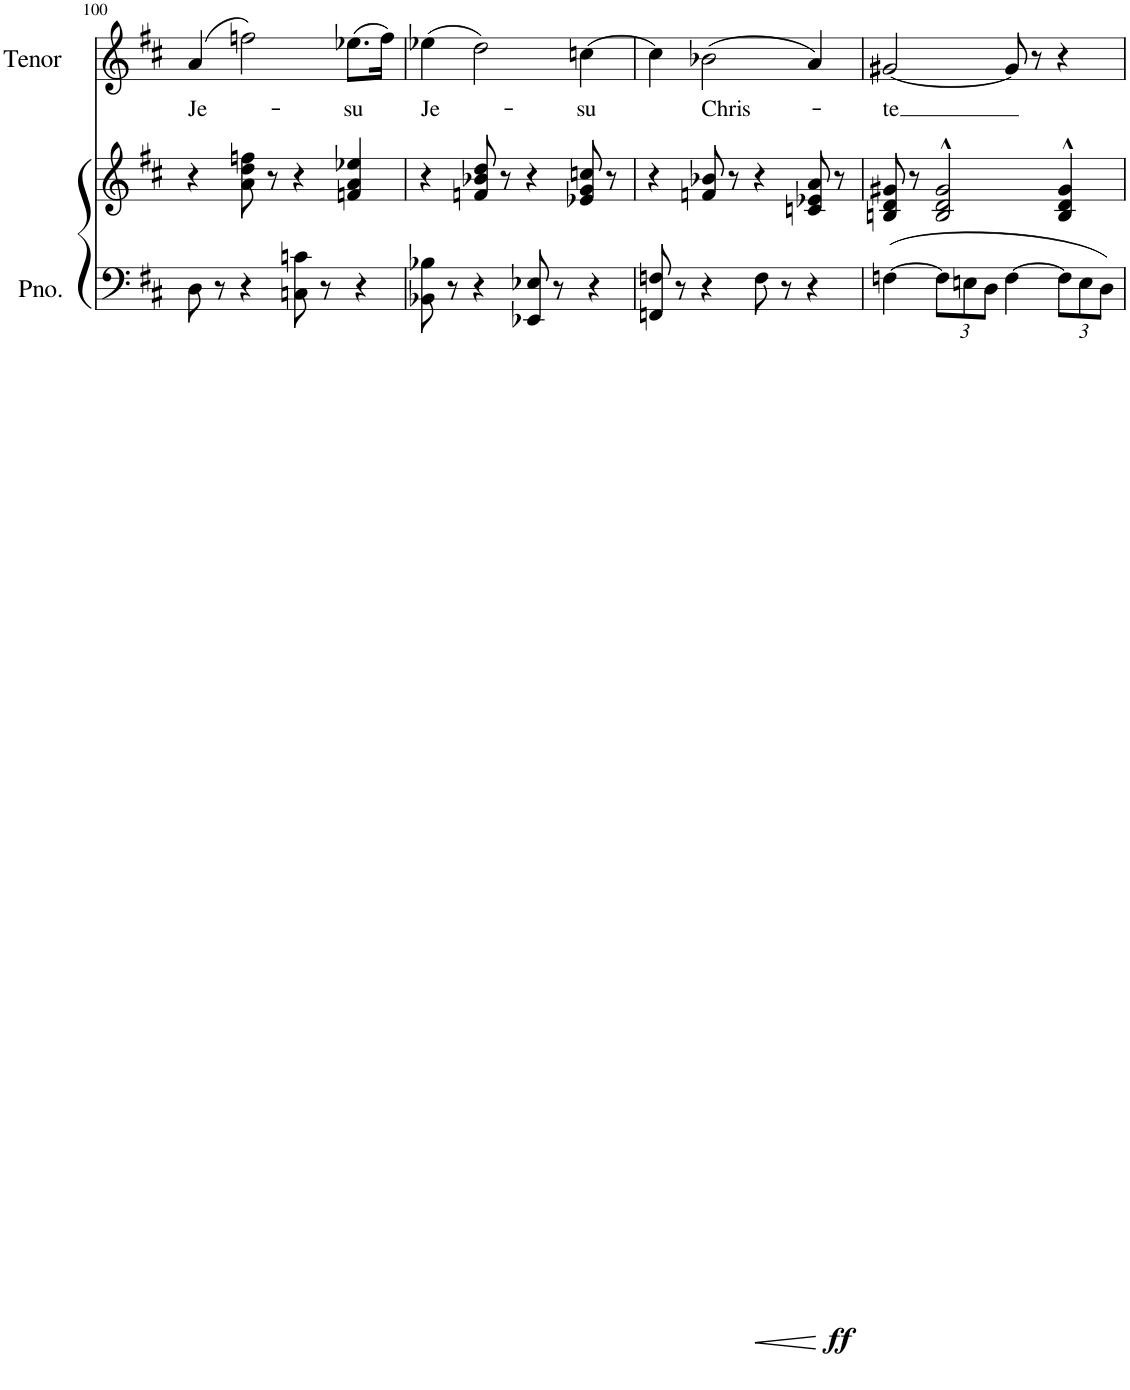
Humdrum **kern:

**kern	**dynam	**kern	**kern	**text
*part3	*part3	*part2	*part1	*part1
*staff3	*staff3	*staff2	*staff1	*staff1
*I"Piano	*	*I"Acoustic G	*I"Tenor	*
*I'Pno.	*	*	*I'Tenor	*
!!LO:PB:g=z
*clefF4	*	*clefG2	*clefG2	*
*k[f#c#]	*	*k[f#c#]	*k[f#c#]	*
*M4/4	*	*M4/4	*M4/4	*
=100	=100	=100	=100	=100
!	!	!	!	!LO:LY:b
8D\	.	4r	(4a/	Je-
8r	.	.	.	.
4r	.	8a\ 8dd\ 8ffn\	2ffn\)	.
.	.	8r	.	.
8Cn\ 8cn\	.	4r	.	.
8r	.	.	.	.
!	!	!	!	!LO:LY:b
4r	.	4fn/ 4a/ 4ee-X/	(8.ee-X\L	-su
.	.	.	16ff\Jk)	.
=101	=101	=101	=101	=101
!	!	!	!	!LO:LY:b
8BB-X\ 8B-X\	.	4r	(4ee-X\	Je-
8r	.	.	.	.
4r	.	8fn/ 8b-X/ 8dd/	2dd\)	.
.	.	8r	.	.
8EE-X/ 8E-X/	.	4r	.	.
8r	.	.	.	.
!	!	!	!	!LO:LY:b
4r	.	8e-X/ 8g/ 8ccn/	[4ccn\	-su
.	.	8r	.	.
=102	=102	=102	=102	=102
8FFn/ 8Fn/	.	4r	4cc\]	.
8r	.	.	.	.
!	!	!	!	!LO:LY:b
4r	.	8fn/ 8b-X/	(2b-X\	Chris-
.	.	8r	.	.
!	!LO:HP:b	!	!	!
8F\	<	4r	.	.
8r	.	.	.	.
4r	.	8cn/ 8e-X/ 8a/	4a/)	.
.	.	8r	.	.
.	[	.	.	.
=103	=103	=103	=103	=103
!	!LO:DY:b	!	!	!LO:LY:b
([4Fn\	ff	8Bn/ 8d/ 8g#X/	[2g#X/	-te
.	.	8r	.	.
*Xbrackettup	*	*	*	*
12F\L]	.	2B/^^ 2d/^^ 2g#/^^	.	.
12En\	.	.	.	.
12D\J	.	.	.	.
[4F\	.	.	8g#/]	.
.	.	.	8r	.
12F\L]	.	4B/^^ 4d/^^ 4g#/^^	4r	.
12E\	.	.	.	.
12D\J)	.	.	.	.
=	=	=	=	=
*-	*-	*-	*-	*-
